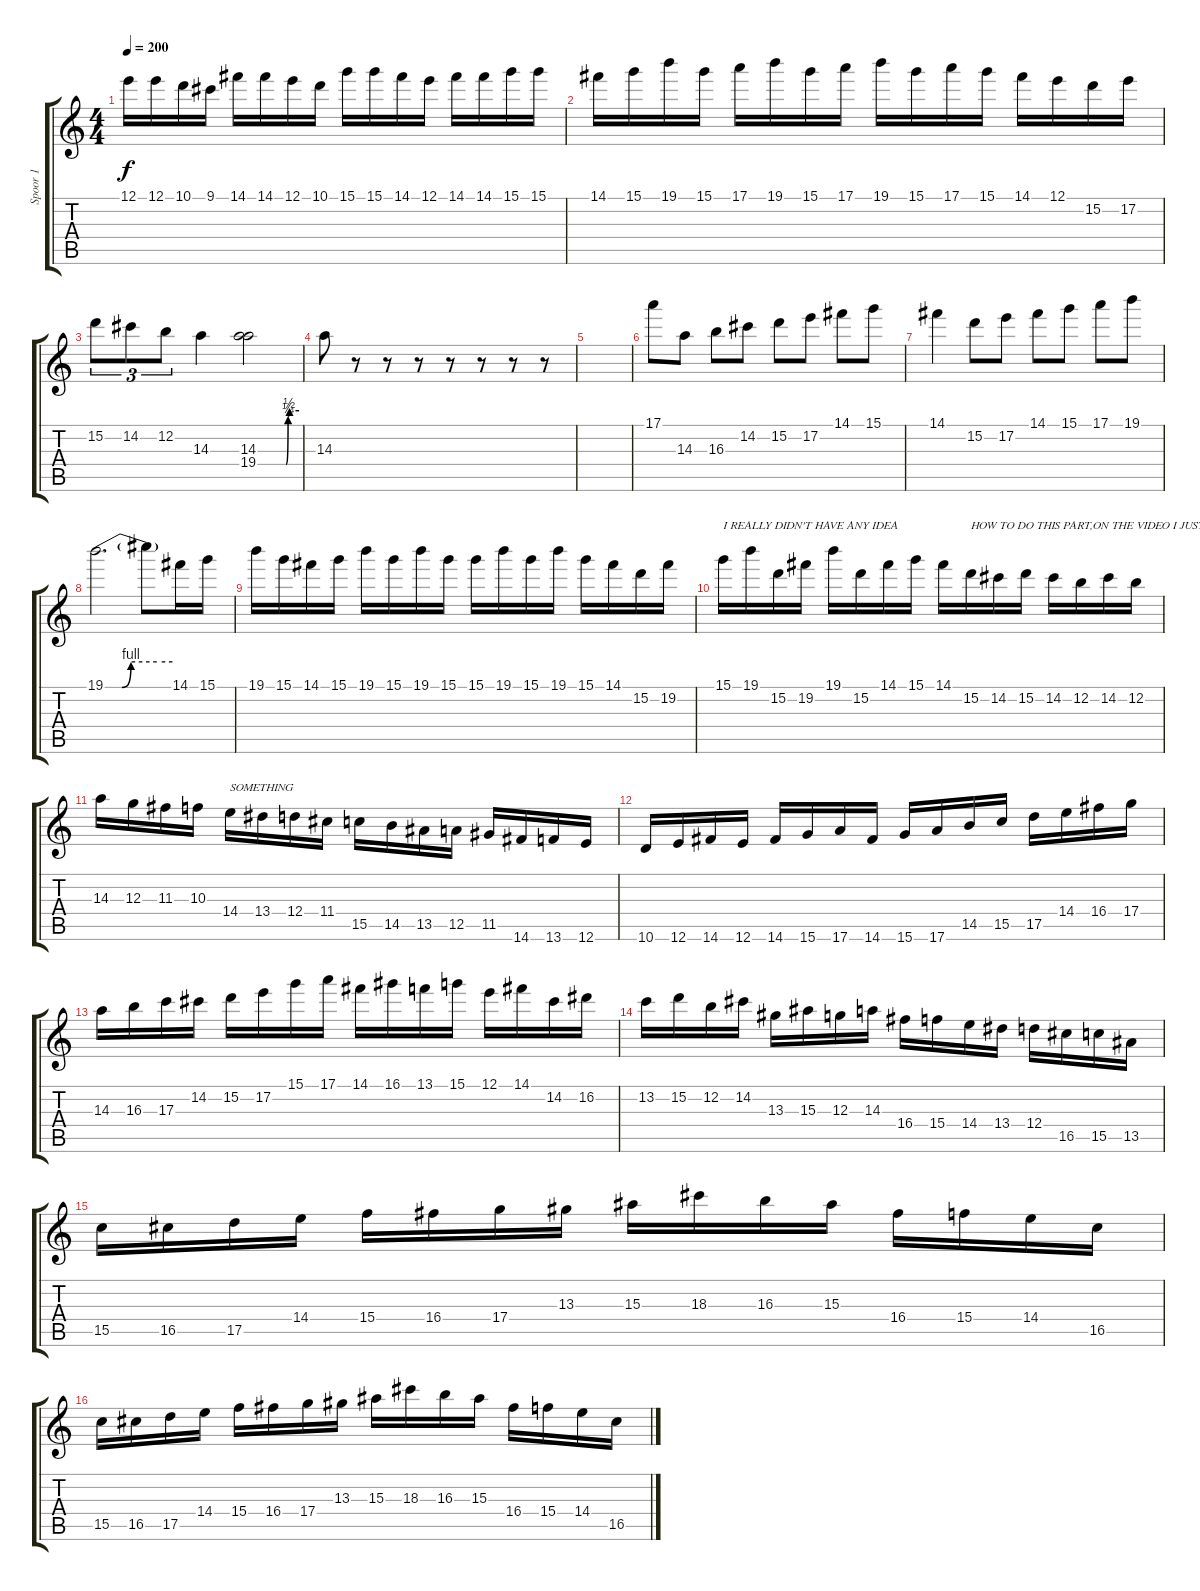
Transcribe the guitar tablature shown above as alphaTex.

\track ("Spoor 1" "Spoor 1") {instrument distortionguitar}
\staff {score tabs}
\tuning (E4 B3 G3 D3 A2 E2) {hide}
\ts (4 4)
\tempo 200
\clef g2
\ks c
12.1.16{dy f} 12.1.16 10.1.16 9.1.16 14.1.16 14.1.16 12.1.16 10.1.16 15.1.16 15.1.16 14.1.16 12.1.16 14.1.16 14.1.16 15.1.16 15.1.16 |
14.1.16 15.1.16 19.1.16 15.1.16 17.1.16 19.1.16 15.1.16 17.1.16 19.1.16 15.1.16 17.1.16 15.1.16 14.1.16 12.1.16 15.2.16 17.2.16 |
15.2.8{tu (3 2)} 14.2.8{tu (3 2)} 12.2.8{tu (3 2)} 14.3.4 (14.3 19.4{be (custom 0 0 17 0 41 0 44 1 46 2 60 2)}).2 |
14.3.8 r.8 r.8 r.8 r.8 r.8 r.8 r.8 |
|
17.1.8 14.3.8 16.3.8 14.2.8 15.2.8 17.2.8 14.1.8 15.1.8 |
14.1.4 15.2.8 17.2.8 14.1.8 15.1.8 17.1.8 19.1.8 |
19.1{be (custom 0 0 15 0 23 4 46 4 60 4)}.2{d} 19.1{t}.8 14.1.16 15.1.16 |
19.1.16 15.1.16 14.1.16 15.1.16 19.1.16 15.1.16 19.1.16 15.1.16 15.1.16 19.1.16 15.1.16 19.1.16 15.1.16 14.1.16 15.2.16 19.2.16 |
15.1.16{txt "I REALLY DIDN'T HAVE ANY IDEA"} 19.1.16 15.2.16 19.2.16 19.1.16 15.2.16 14.1.16 15.1.16 14.1.16 15.2.16{txt "HOW TO DO THIS PART,ON THE VIDEO I JUST DO"} 14.2.16 15.2.16 14.2.16 12.2.16 14.2.16 12.2.16 |
14.3.16 12.3.16 11.3.16 10.3.16 14.4.16{txt "SOMETHING"} 13.4.16 12.4.16 11.4.16 15.5.16 14.5.16 13.5.16 12.5.16 11.5.16 14.6.16 13.6.16 12.6.16 |
10.6.16 12.6.16 14.6.16 12.6.16 14.6.16 15.6.16 17.6.16 14.6.16 15.6.16 17.6.16 14.5.16 15.5.16{txt ""} 17.5.16 14.4.16 16.4.16 17.4.16 |
14.3.16 16.3.16 17.3.16 14.2.16 15.2.16 17.2.16 15.1.16 17.1.16 14.1.16 16.1.16 13.1.16 15.1.16 12.1.16 14.1.16 14.2.16 16.2.16 |
13.2.16 15.2.16 12.2.16 14.2.16 13.3.16 15.3.16 12.3.16 14.3.16 16.4.16 15.4.16 14.4.16 13.4.16 12.4.16 16.5.16 15.5.16 13.5.16 |
15.5.16 16.5.16 17.5.16 14.4.16 15.4.16 16.4.16 17.4.16 13.3.16 15.3.16 18.3.16 16.3.16 15.3.16 16.4.16 15.4.16 14.4.16 16.5.16 |
15.5.16 16.5.16 17.5.16 14.4.16 15.4.16 16.4.16 17.4.16 13.3.16 15.3.16 18.3.16 16.3.16 15.3.16 16.4.16 15.4.16 14.4.16 16.5.16
